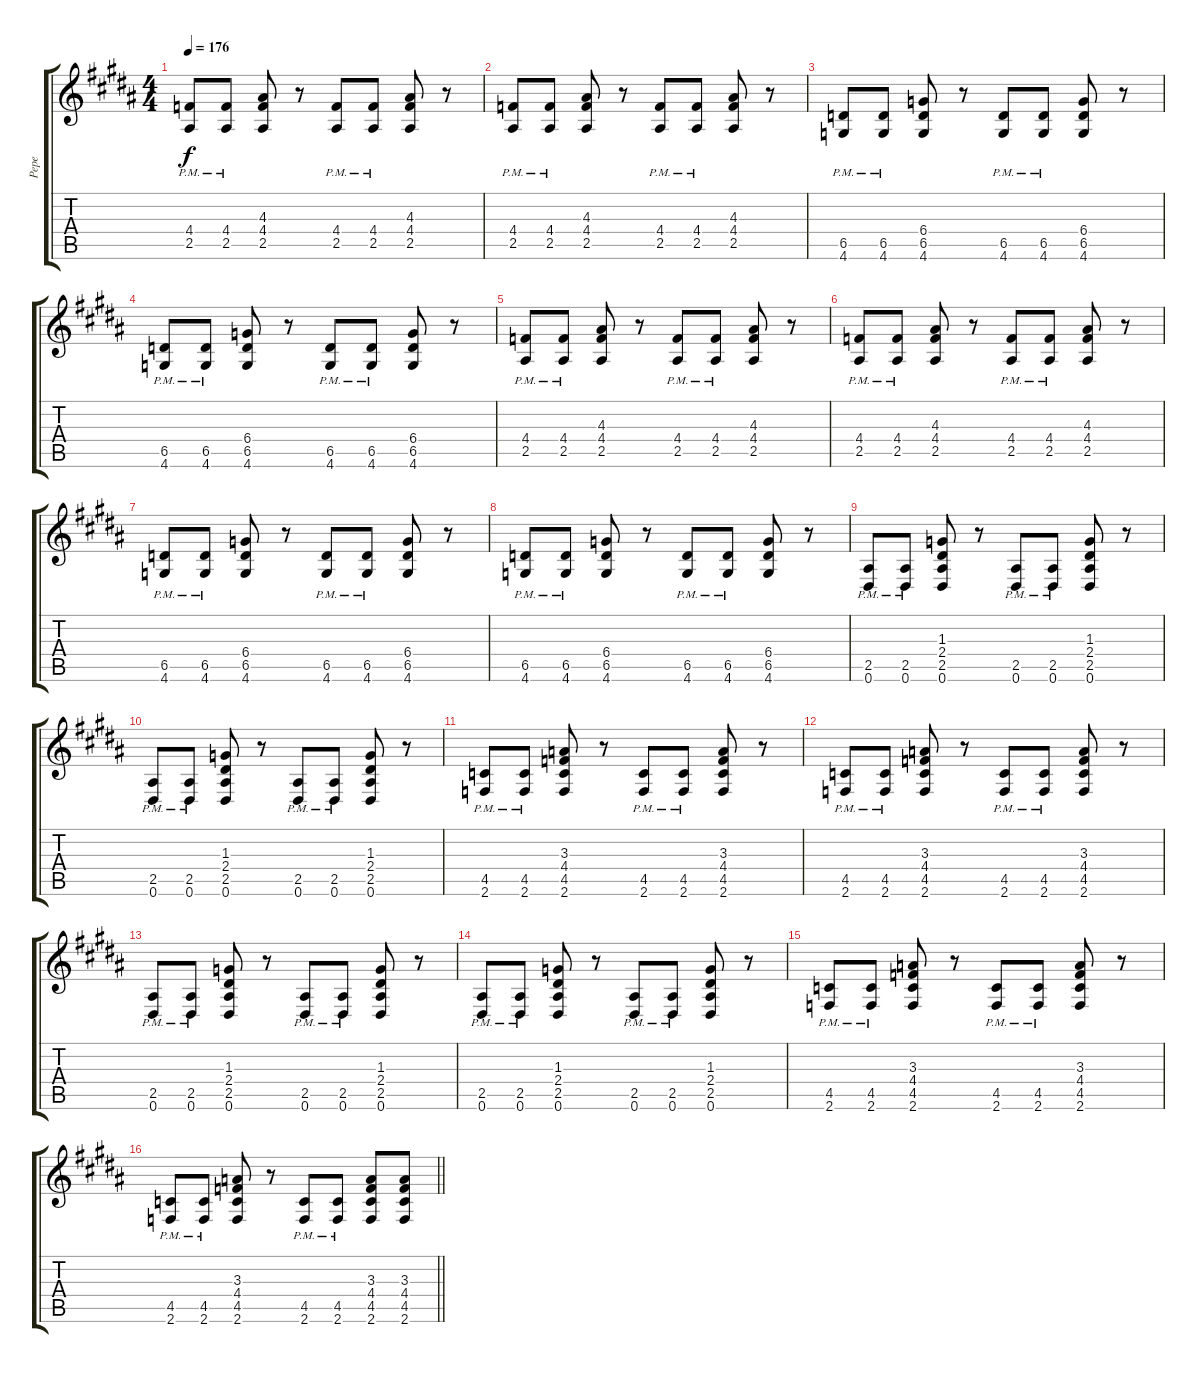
\track ("Pepe" "Pepe") {instrument distortionguitar}
\staff {score tabs}
\tuning (Eb4 Bb3 Gb3 Db3 Ab2 Eb2) {hide}
\ts (4 4)
\tempo 176
\clef g2
\ks b
(4.4{pm} 2.5{pm}).8{dy f volume 13} (4.4{pm} 2.5{pm}).8 (4.3 4.4 2.5).8 r.8 (4.4{pm} 2.5{pm}).8 (4.4{pm} 2.5{pm}).8 (4.3 4.4 2.5).8 r.8 |
(4.4{pm} 2.5{pm}).8 (4.4{pm} 2.5{pm}).8 (4.3 4.4 2.5).8 r.8 (4.4{pm} 2.5{pm}).8 (4.4{pm} 2.5{pm}).8 (4.3 4.4 2.5).8 r.8 |
(6.5{pm} 4.6{pm}).8 (6.5{pm} 4.6{pm}).8 (6.4 6.5 4.6).8 r.8 (6.5{pm} 4.6{pm}).8 (6.5{pm} 4.6{pm}).8 (6.4 6.5 4.6).8 r.8 |
(6.5{pm} 4.6{pm}).8 (6.5{pm} 4.6{pm}).8 (6.4 6.5 4.6).8 r.8 (6.5{pm} 4.6{pm}).8 (6.5{pm} 4.6{pm}).8 (6.4 6.5 4.6).8 r.8 |
(4.4{pm} 2.5{pm}).8 (4.4{pm} 2.5{pm}).8 (4.3 4.4 2.5).8 r.8 (4.4{pm} 2.5{pm}).8 (4.4{pm} 2.5{pm}).8 (4.3 4.4 2.5).8 r.8 |
(4.4{pm} 2.5{pm}).8 (4.4{pm} 2.5{pm}).8 (4.3 4.4 2.5).8 r.8 (4.4{pm} 2.5{pm}).8 (4.4{pm} 2.5{pm}).8 (4.3 4.4 2.5).8 r.8 |
(6.5{pm} 4.6{pm}).8 (6.5{pm} 4.6{pm}).8 (6.4 6.5 4.6).8 r.8 (6.5{pm} 4.6{pm}).8 (6.5{pm} 4.6{pm}).8 (6.4 6.5 4.6).8 r.8 |
(6.5{pm} 4.6{pm}).8 (6.5{pm} 4.6{pm}).8 (6.4 6.5 4.6).8 r.8 (6.5{pm} 4.6{pm}).8 (6.5{pm} 4.6{pm}).8 (6.4 6.5 4.6).8 r.8 |
(2.5{pm} 0.6{pm}).8 (2.5{pm} 0.6{pm}).8 (1.3 2.4 2.5 0.6).8 r.8 (2.5{pm} 0.6{pm}).8 (2.5{pm} 0.6{pm}).8 (1.3 2.4 2.5 0.6).8 r.8 |
(2.5{pm} 0.6{pm}).8 (2.5{pm} 0.6{pm}).8 (1.3 2.4 2.5 0.6).8 r.8 (2.5{pm} 0.6{pm}).8 (2.5{pm} 0.6{pm}).8 (1.3 2.4 2.5 0.6).8 r.8 |
(4.5{pm} 2.6{pm}).8 (4.5{pm} 2.6{pm}).8 (3.3 4.4 4.5 2.6).8 r.8 (4.5{pm} 2.6{pm}).8 (4.5{pm} 2.6{pm}).8 (3.3 4.4 4.5 2.6).8 r.8 |
(4.5{pm} 2.6{pm}).8 (4.5{pm} 2.6{pm}).8 (3.3 4.4 4.5 2.6).8 r.8 (4.5{pm} 2.6{pm}).8 (4.5{pm} 2.6{pm}).8 (3.3 4.4 4.5 2.6).8 r.8 |
(2.5{pm} 0.6{pm}).8 (2.5{pm} 0.6{pm}).8 (1.3 2.4 2.5 0.6).8 r.8 (2.5{pm} 0.6{pm}).8 (2.5{pm} 0.6{pm}).8 (1.3 2.4 2.5 0.6).8 r.8 |
(2.5{pm} 0.6{pm}).8 (2.5{pm} 0.6{pm}).8 (1.3 2.4 2.5 0.6).8 r.8 (2.5{pm} 0.6{pm}).8 (2.5{pm} 0.6{pm}).8 (1.3 2.4 2.5 0.6).8 r.8 |
(4.5{pm} 2.6{pm}).8 (4.5{pm} 2.6{pm}).8 (3.3 4.4 4.5 2.6).8 r.8 (4.5{pm} 2.6{pm}).8 (4.5{pm} 2.6{pm}).8 (3.3 4.4 4.5 2.6).8 r.8 |
\barLineRight lightlight
(4.5{pm} 2.6{pm}).8 (4.5{pm} 2.6{pm}).8 (3.3 4.4 4.5 2.6).8 r.8 (4.5{pm} 2.6{pm}).8 (4.5{pm} 2.6{pm}).8 (3.3 4.4 4.5 2.6).8 (3.3 4.4 4.5 2.6).8
